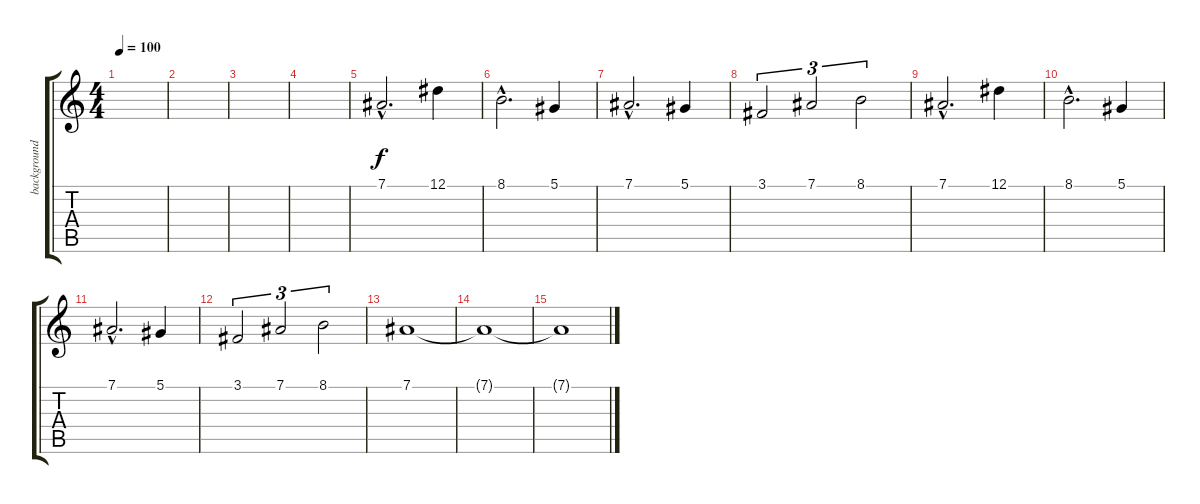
\track ("background 4" "background") {instrument synthstrings1}
\staff {score tabs}
\tuning (Eb4 Bb3 Gb3 Db3 Ab2 Eb2) {hide}
\ts (4 4)
\tempo 100
\clef g2
\ks c
|
|
|
|
7.1{hac}.2{d volume 14} 12.1.4 |
8.1{hac}.2{d} 5.1.4 |
7.1{hac}.2{d} 5.1.4 |
3.1.2{tu (3 2)} 7.1.2{tu (3 2)} 8.1.2{tu (3 2)} |
7.1{hac}.2{d} 12.1.4 |
8.1{hac}.2{d} 5.1.4 |
7.1{hac}.2{d} 5.1.4 |
3.1.2{tu (3 2)} 7.1.2{tu (3 2)} 8.1.2{tu (3 2)} |
7.1.1 |
7.1{t}.1{volume 0} |
7.1{t}.1
